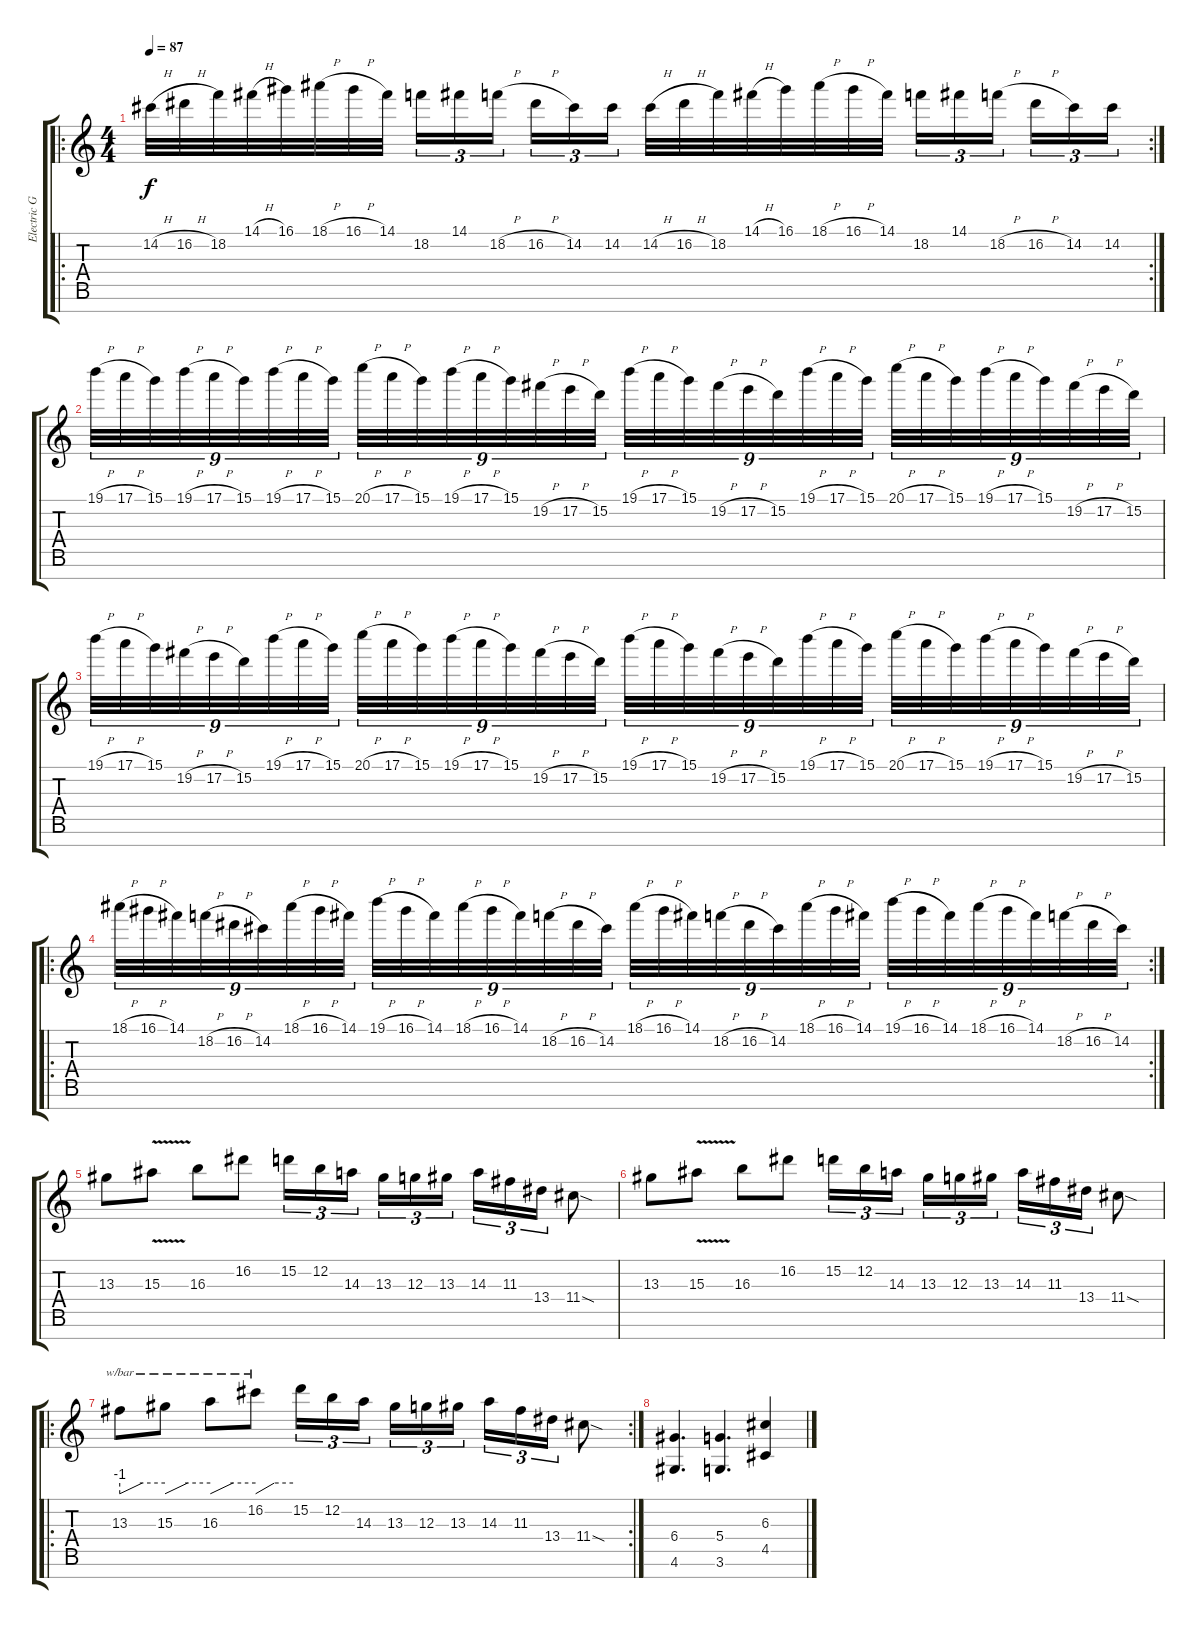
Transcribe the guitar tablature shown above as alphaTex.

\track ("Electric Guitar" "Electric G") {instrument distortionguitar}
\staff {score tabs}
\tuning (E4 B3 G3 D3 A2 E2 B1) {hide}
\ro
\rc 2
\ts (4 4)
\tempo 87
\clef g2
\ks c
14.2{h}.32{dy f} 16.2{h}.32 18.2.32 14.1{h}.32 16.1.32 18.1{h}.32 16.1{h}.32 14.1.32 18.2.16{tu (3 2)} 14.1.16{tu (3 2)} 18.2{h}.16{tu (3 2) beam splitsecondary} 16.2{h}.16{tu (3 2)} 14.2.16{tu (3 2)} 14.2.16{tu (3 2)} 14.2{h}.32 16.2{h}.32 18.2.32 14.1{h}.32 16.1.32 18.1{h}.32 16.1{h}.32 14.1.32 18.2.16{tu (3 2)} 14.1.16{tu (3 2)} 18.2{h}.16{tu (3 2) beam splitsecondary} 16.2{h}.16{tu (3 2)} 14.2.16{tu (3 2)} 14.2.16{tu (3 2)} |
19.1{h}.32{tu (9 8)} 17.1{h}.32{tu (9 8)} 15.1.32{tu (9 8)} 19.1{h}.32{tu (9 8)} 17.1{h}.32{tu (9 8)} 15.1.32{tu (9 8)} 19.1{h}.32{tu (9 8)} 17.1{h}.32{tu (9 8)} 15.1.32{tu (9 8)} 20.1{h}.32{tu (9 8)} 17.1{h}.32{tu (9 8)} 15.1.32{tu (9 8)} 19.1{h}.32{tu (9 8)} 17.1{h}.32{tu (9 8)} 15.1.32{tu (9 8)} 19.2{h}.32{tu (9 8)} 17.2{h}.32{tu (9 8)} 15.2.32{tu (9 8)} 19.1{h}.32{tu (9 8)} 17.1{h}.32{tu (9 8)} 15.1.32{tu (9 8)} 19.2{h}.32{tu (9 8)} 17.2{h}.32{tu (9 8)} 15.2.32{tu (9 8)} 19.1{h}.32{tu (9 8)} 17.1{h}.32{tu (9 8)} 15.1.32{tu (9 8)} 20.1{h}.32{tu (9 8)} 17.1{h}.32{tu (9 8)} 15.1.32{tu (9 8)} 19.1{h}.32{tu (9 8)} 17.1{h}.32{tu (9 8)} 15.1.32{tu (9 8)} 19.2{h}.32{tu (9 8)} 17.2{h}.32{tu (9 8)} 15.2.32{tu (9 8)} |
19.1{h}.32{tu (9 8)} 17.1{h}.32{tu (9 8)} 15.1.32{tu (9 8)} 19.2{h}.32{tu (9 8)} 17.2{h}.32{tu (9 8)} 15.2.32{tu (9 8)} 19.1{h}.32{tu (9 8)} 17.1{h}.32{tu (9 8)} 15.1.32{tu (9 8)} 20.1{h}.32{tu (9 8)} 17.1{h}.32{tu (9 8)} 15.1.32{tu (9 8)} 19.1{h}.32{tu (9 8)} 17.1{h}.32{tu (9 8)} 15.1.32{tu (9 8)} 19.2{h}.32{tu (9 8)} 17.2{h}.32{tu (9 8)} 15.2.32{tu (9 8)} 19.1{h}.32{tu (9 8)} 17.1{h}.32{tu (9 8)} 15.1.32{tu (9 8)} 19.2{h}.32{tu (9 8)} 17.2{h}.32{tu (9 8)} 15.2.32{tu (9 8)} 19.1{h}.32{tu (9 8)} 17.1{h}.32{tu (9 8)} 15.1.32{tu (9 8)} 20.1{h}.32{tu (9 8)} 17.1{h}.32{tu (9 8)} 15.1.32{tu (9 8)} 19.1{h}.32{tu (9 8)} 17.1{h}.32{tu (9 8)} 15.1.32{tu (9 8)} 19.2{h}.32{tu (9 8)} 17.2{h}.32{tu (9 8)} 15.2.32{tu (9 8)} |
\ro
\rc 2
18.1{h}.32{tu (9 8)} 16.1{h}.32{tu (9 8)} 14.1.32{tu (9 8)} 18.2{h}.32{tu (9 8)} 16.2{h}.32{tu (9 8)} 14.2.32{tu (9 8)} 18.1{h}.32{tu (9 8)} 16.1{h}.32{tu (9 8)} 14.1.32{tu (9 8)} 19.1{h}.32{tu (9 8)} 16.1{h}.32{tu (9 8)} 14.1.32{tu (9 8)} 18.1{h}.32{tu (9 8)} 16.1{h}.32{tu (9 8)} 14.1.32{tu (9 8)} 18.2{h}.32{tu (9 8)} 16.2{h}.32{tu (9 8)} 14.2.32{tu (9 8)} 18.1{h}.32{tu (9 8)} 16.1{h}.32{tu (9 8)} 14.1.32{tu (9 8)} 18.2{h}.32{tu (9 8)} 16.2{h}.32{tu (9 8)} 14.2.32{tu (9 8)} 18.1{h}.32{tu (9 8)} 16.1{h}.32{tu (9 8)} 14.1.32{tu (9 8)} 19.1{h}.32{tu (9 8)} 16.1{h}.32{tu (9 8)} 14.1.32{tu (9 8)} 18.1{h}.32{tu (9 8)} 16.1{h}.32{tu (9 8)} 14.1.32{tu (9 8)} 18.2{h}.32{tu (9 8)} 16.2{h}.32{tu (9 8)} 14.2.32{tu (9 8)} |
13.3.8 15.3{v}.8 16.3.8 16.2.8 15.2.16{tu (3 2)} 12.2.16{tu (3 2)} 14.3.16{tu (3 2) beam splitsecondary} 13.3.16{tu (3 2)} 12.3.16{tu (3 2)} 13.3.16{tu (3 2)} 14.3.16{tu (3 2)} 11.3.16{tu (3 2)} 13.4.16{tu (3 2)} 11.4{sod}.8 |
13.3.8 15.3{v}.8 16.3.8 16.2.8 15.2.16{tu (3 2)} 12.2.16{tu (3 2)} 14.3.16{tu (3 2) beam splitsecondary} 13.3.16{tu (3 2)} 12.3.16{tu (3 2)} 13.3.16{tu (3 2)} 14.3.16{tu (3 2)} 11.3.16{tu (3 2)} 13.4.16{tu (3 2)} 11.4{sod}.8 |
\ro
\rc 2
13.3.8{tbe (custom default 0 -4 30 0 60 0)} 15.3.8{tbe (custom default 0 -4 30 0 60 0)} 16.3.8{tbe (custom default 0 -4 30 0 60 0)} 16.2.8{tbe (custom default 0 -4 30 0 60 0)} 15.2.16{tu (3 2)} 12.2.16{tu (3 2)} 14.3.16{tu (3 2) beam splitsecondary} 13.3.16{tu (3 2)} 12.3.16{tu (3 2)} 13.3.16{tu (3 2)} 14.3.16{tu (3 2)} 11.3.16{tu (3 2)} 13.4.16{tu (3 2)} 11.4{sod}.8 |
(6.4 4.6).4{d} (5.4 3.6).4{d} (6.3 4.5).4
